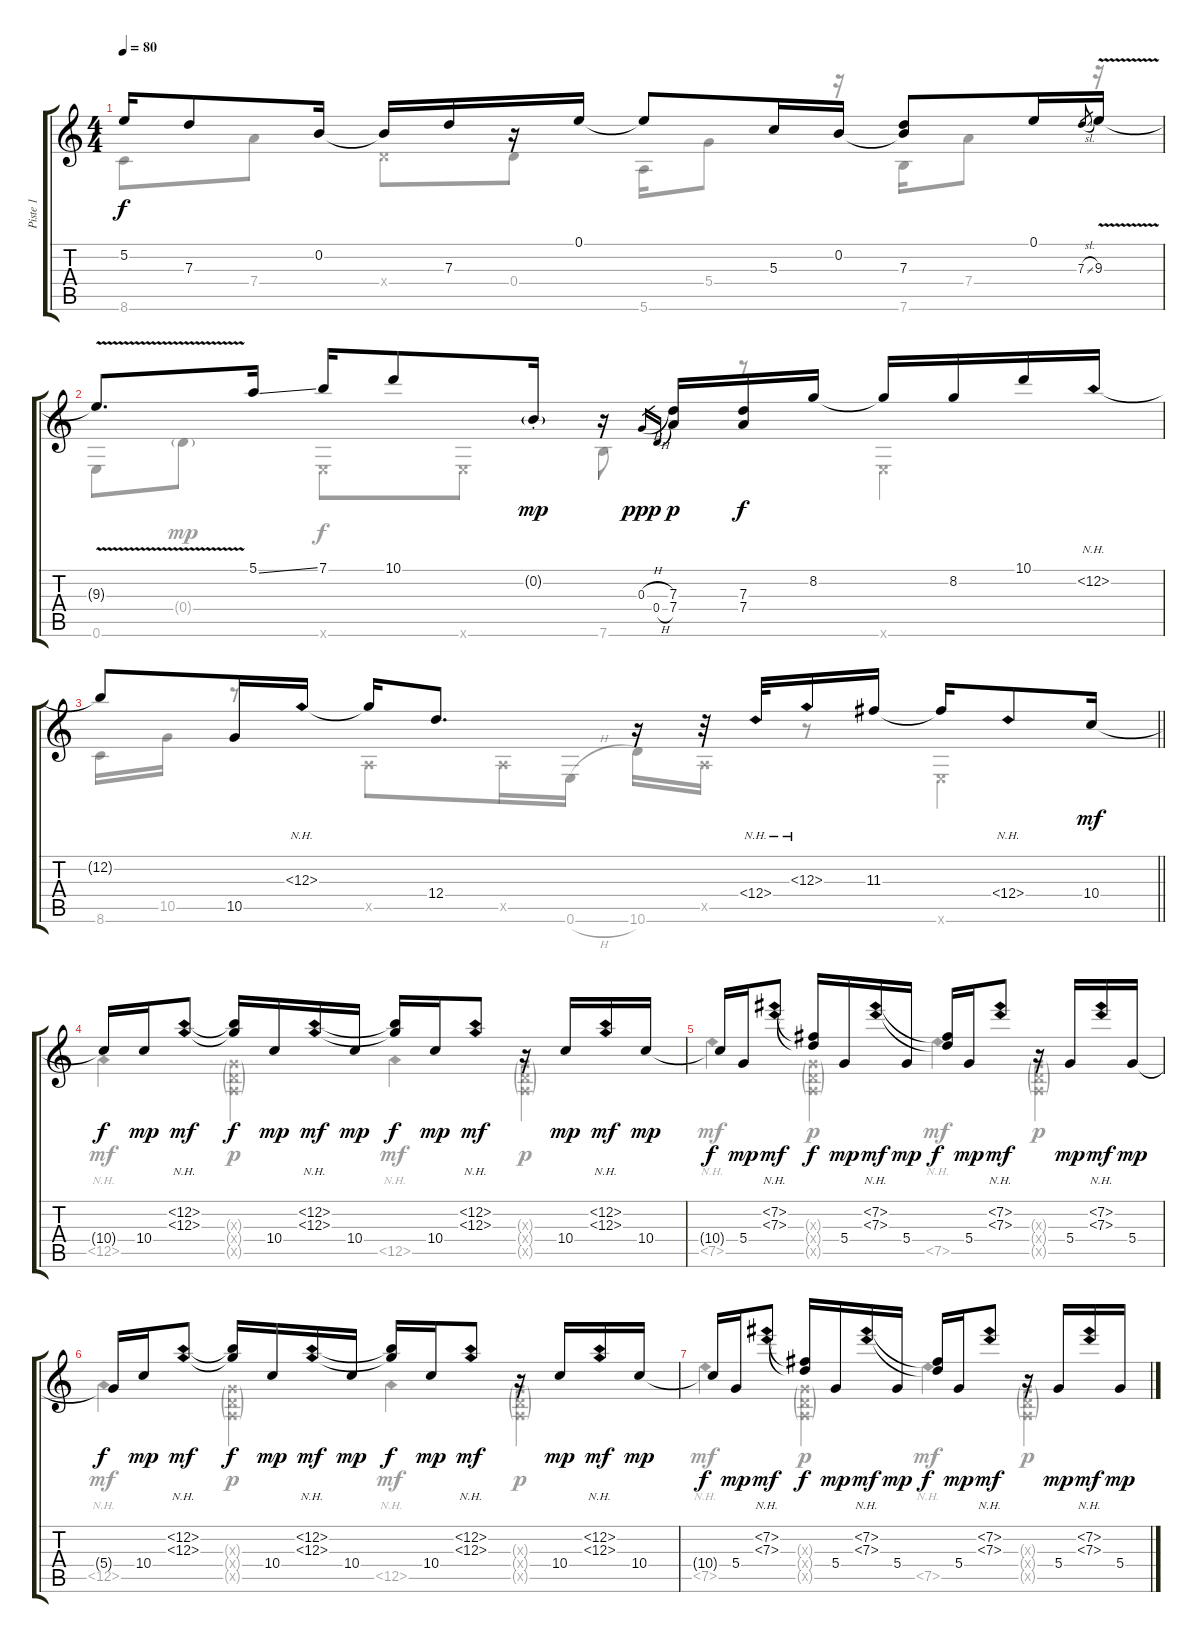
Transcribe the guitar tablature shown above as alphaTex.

\track ("Piste 1" "Piste 1") {instrument acousticguitarsteel}
\staff {score tabs}
\tuning (E4 B3 G3 D3 A2 E2) {hide}
\voice
\ts (4 4)
\tempo 80
\clef g2
\ks c
5.2{t}.16{dy f} 7.3.8 0.2.16 0.2{t}.16 7.3.16 r.16 0.1.16 0.1{t}.8 5.3.16 0.2.16 (0.2{t} 7.3).8 0.1.16 7.3{sl}.8{gr} 9.3{v}.16 |
9.3{t}.8{d} 5.1{ss}.16 7.1.16 10.1.8 0.2{g st}.16{dy mp} r.16 0.3{h}.16{gr dy ppp} 0.4{h}.16{gr} (7.3 7.4).16{dy p} (7.3 7.4).16{dy f} 8.2.16 8.2{t}.16 8.2.16 10.1.16 12.2{nh}.16 |
\barLineRight lightlight
12.2{t}.8 10.5.16 12.3{nh}.16 12.3{t}.16 12.4.8{d} r.16 r.32 12.4{nh}.32 12.3{nh}.16 11.3.16 11.3{t}.16 12.4{nh}.8 10.4.16{dy mf} |
10.4{t}.16{dy f} 10.4.16{dy mp} (12.2{nh} 12.3{nh}).8{dy mf} (12.2{t} 12.3{t}).16{dy f} 10.4.16{dy mp} (12.2{nh} 12.3{nh}).16{dy mf} 10.4.16{dy mp} (12.2{t} 12.3{t}).16{dy f} 10.4.16{dy mp} (12.2{nh} 12.3{nh}).8{dy mf} r.16 10.4.16{dy mp} (12.2{nh} 12.3{nh}).16{dy mf} 10.4.16{dy mp} |
10.4{t}.16{dy f} 5.4.16{dy mp} (7.2{nh} 7.3{nh}).8{dy mf} (7.2{t} 7.3{t}).16{dy f} 5.4.16{dy mp} (7.2{nh} 7.3{nh}).16{dy mf} 5.4.16{dy mp} (7.2{t} 7.3{t}).16{dy f} 5.4.16{dy mp} (7.2{nh} 7.3{nh}).8{dy mf} r.16 5.4.16{dy mp} (7.2{nh} 7.3{nh}).16{dy mf} 5.4.16{dy mp} |
5.4{t}.16{dy f} 10.4.16{dy mp} (12.2{nh} 12.3{nh}).8{dy mf} (12.2{t} 12.3{t}).16{dy f} 10.4.16{dy mp} (12.2{nh} 12.3{nh}).16{dy mf} 10.4.16{dy mp} (12.2{t} 12.3{t}).16{dy f} 10.4.16{dy mp} (12.2{nh} 12.3{nh}).8{dy mf} r.16 10.4.16{dy mp} (12.2{nh} 12.3{nh}).16{dy mf} 10.4.16{dy mp} |
10.4{t}.16{dy f} 5.4.16{dy mp} (7.2{nh} 7.3{nh}).8{dy mf} (7.2{t} 7.3{t}).16{dy f} 5.4.16{dy mp} (7.2{nh} 7.3{nh}).16{dy mf} 5.4.16{dy mp} (7.2{t} 7.3{t}).16{dy f} 5.4.16{dy mp} (7.2{nh} 7.3{nh}).8{dy mf} r.16 5.4.16{dy mp} (7.2{nh} 7.3{nh}).16{dy mf} 5.4.16{dy mp}
\voice
\clef g2
\ottava regular
\simile none
\ks c
8.6.8{dy f} 7.4.8 0.4{x}.8 0.4.8 5.6.16 5.4.8 r.16 7.6.16 7.4.8 r.16 |
0.6.8 0.4{g}.8{dy mp} 0.6{x}.8{dy f} 0.6{x}.8 7.6.8 r.8 0.6{x}.4 |
\barLineRight lightlight
8.6.16 10.5.16 r.8 0.5{x}.8 0.5{x}.16 0.6{h}.16 10.6.16 0.5{x}.16 r.8 0.6{x}.4 |
12.5{nh}.4{dy mf} (0.3{g x} 0.4{g x} 0.5{g x}).4{dy p} 12.5{nh}.4{dy mf} (0.3{g x} 0.4{g x} 0.5{g x}).4{dy p} |
7.5{nh}.4{dy mf} (0.3{g x} 0.4{g x} 0.5{g x}).4{dy p} 7.5{nh}.4{dy mf} (0.3{g x} 0.4{g x} 0.5{g x}).4{dy p} |
12.5{nh}.4{dy mf} (0.3{g x} 0.4{g x} 0.5{g x}).4{dy p} 12.5{nh}.4{dy mf} (0.3{g x} 0.4{g x} 0.5{g x}).4{dy p} |
7.5{nh}.4{dy mf} (0.3{g x} 0.4{g x} 0.5{g x}).4{dy p} 7.5{nh}.4{dy mf} (0.3{g x} 0.4{g x} 0.5{g x}).4{dy p}
